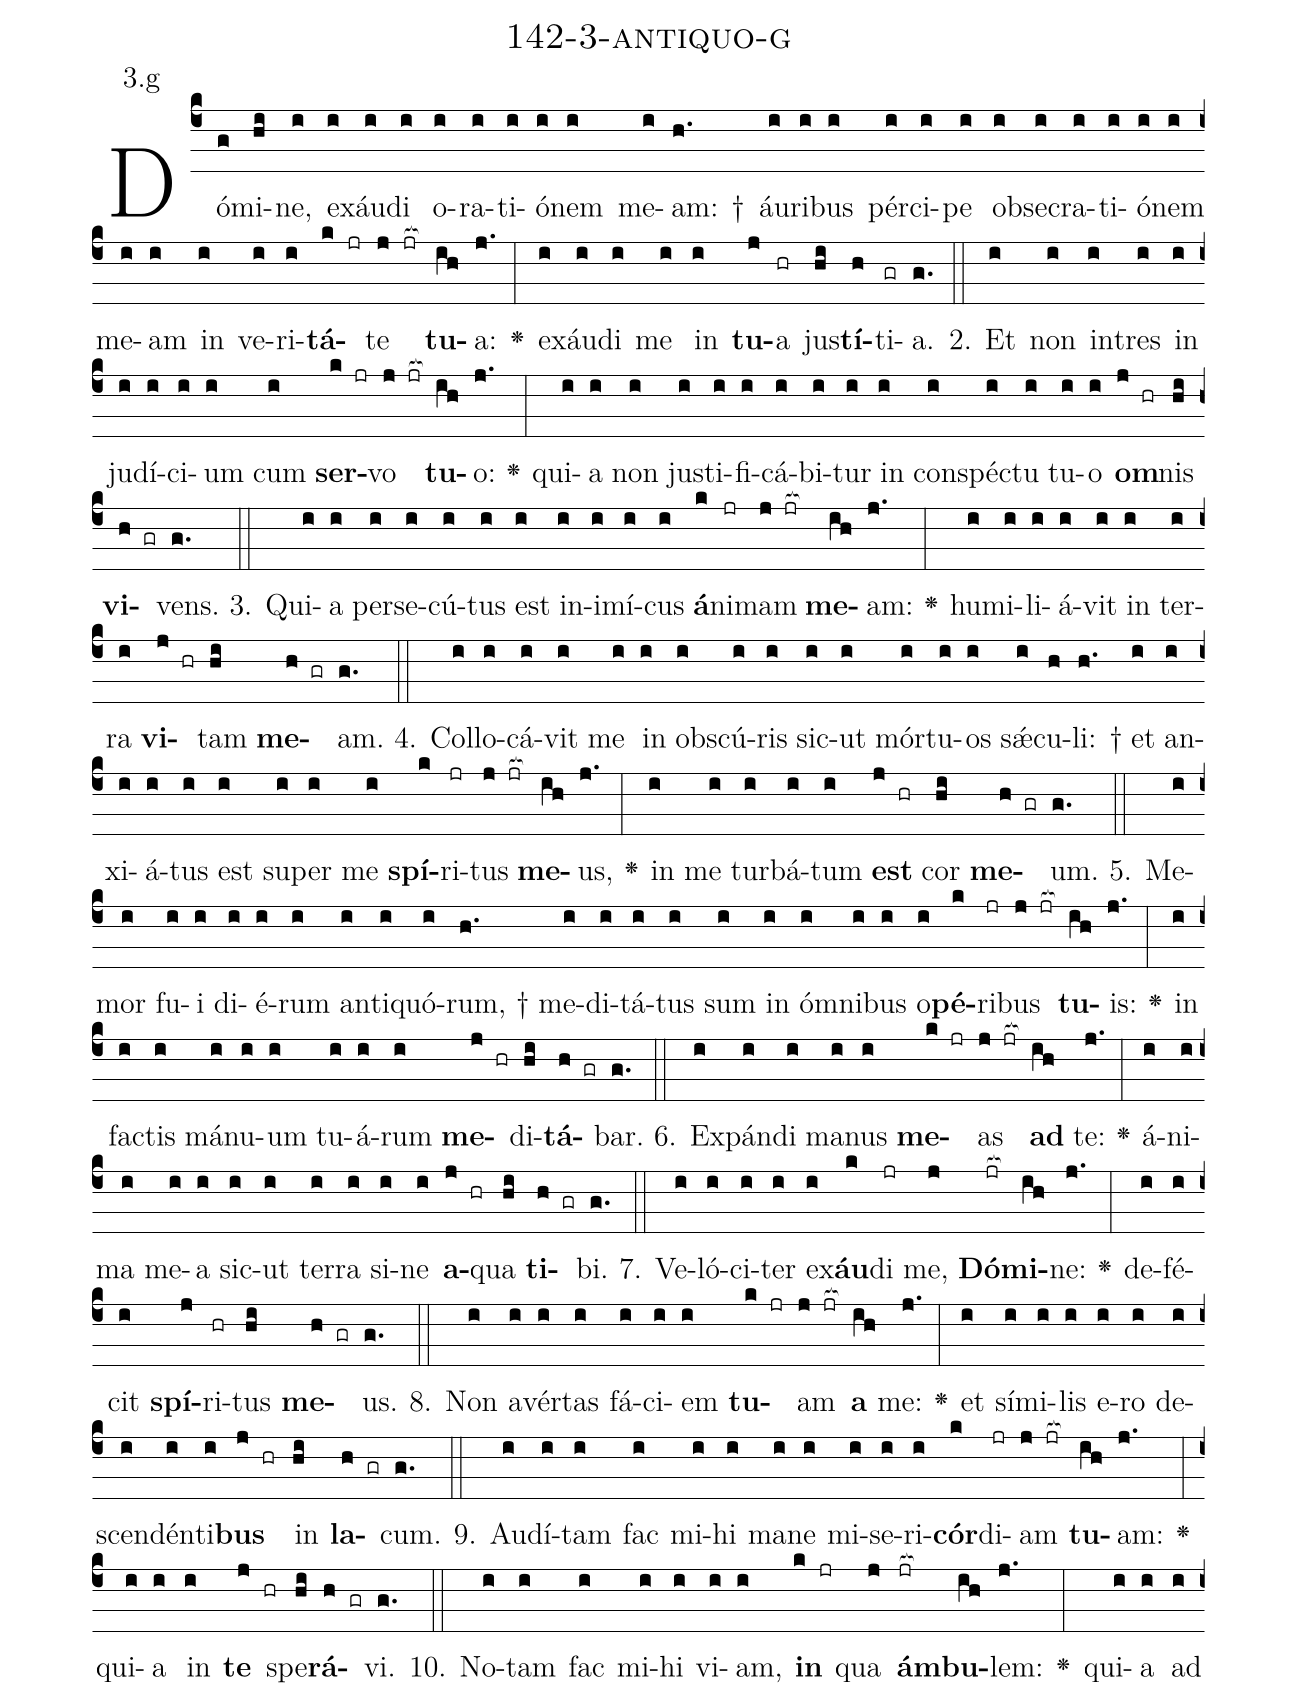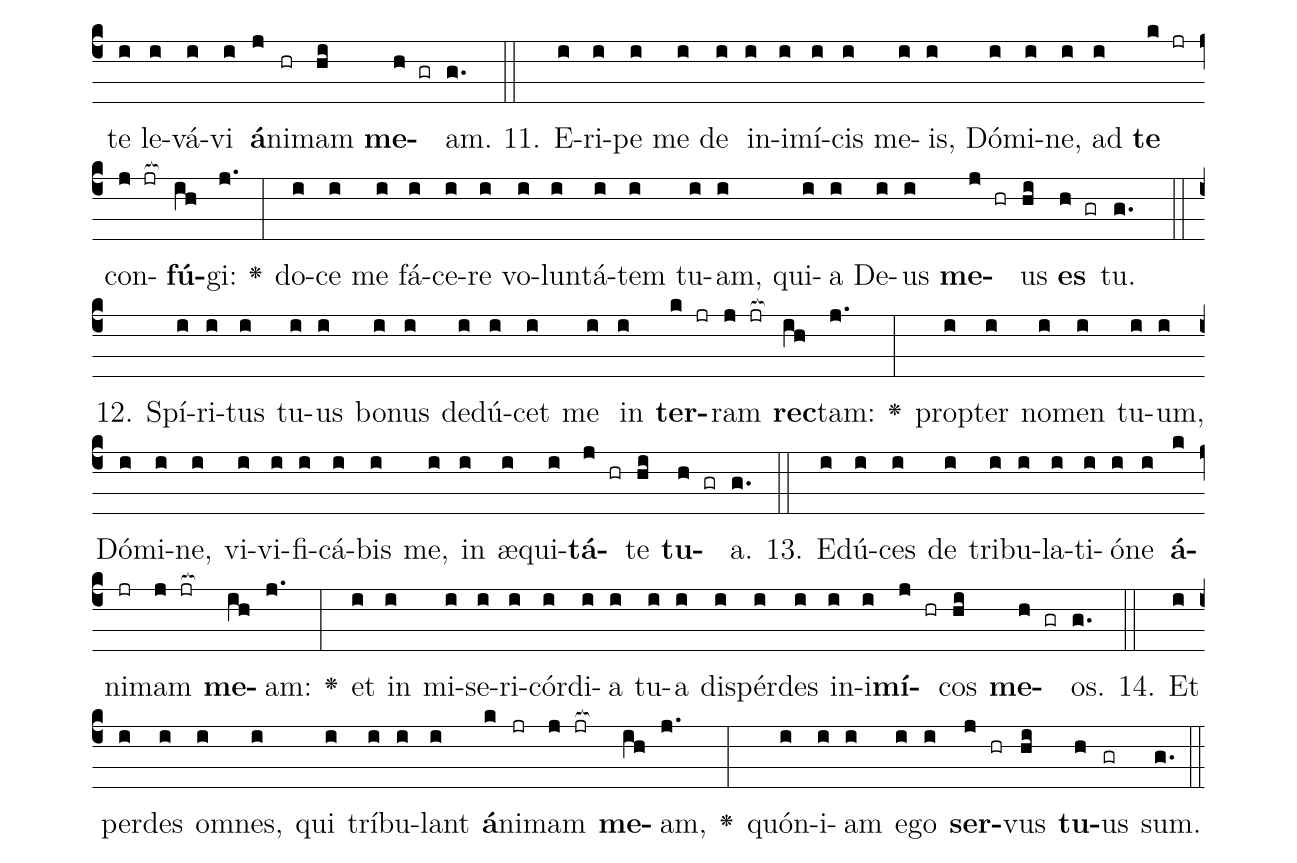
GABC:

name: 142-3-antiquo-g;
annotation: 3.g;
%%
(c4)Dó(g)mi(hi)ne,(i) ex(i)áu(i)di(i) o(i)ra(i)ti(i)ó(i)nem(i) me(i)am: †(h.) áu(i)ri(i)bus(i) pér(i)ci(i)pe(i) ob(i)se(i)cra(i)ti(i)ó(i)nem(i) me(i)am(i) in(i) ve(i)ri(i)<b>tá</b>(k jr)te(j jr[ocb:1{]) <b>tu</b>(ih[ocb:0}])a:(j.) <v>\greheightstar</v>(:) ex(i)áu(i)di(i) me(i) in(i) <b>tu</b>(j)a(hr) jus(hi)<b>tí</b>(h)ti(gr)a.(g.) (::)
2. Et(i) non(i) in(i)tres(i) in(i) ju(i)dí(i)ci(i)um(i) cum(i) <b>ser</b>(k jr)vo(j jr[ocb:1{]) <b>tu</b>(ih[ocb:0}])o:(j.) <v>\greheightstar</v>(:) qui(i)a(i) non(i) jus(i)ti(i)fi(i)cá(i)bi(i)tur(i) in(i) con(i)spéc(i)tu(i) tu(i)o(i) <b>om</b>(j hr)nis(hi) <b>vi</b>(h gr)vens.(g.) (::)
3. Qui(i)a(i) per(i)se(i)cú(i)tus(i) est(i) in(i)i(i)mí(i)cus(i) <b>á</b>(k)ni(jr)mam(j jr[ocb:1{]) <b>me</b>(ih[ocb:0}])am:(j.) <v>\greheightstar</v>(:) hu(i)mi(i)li(i)á(i)vit(i) in(i) ter(i)ra(i) <b>vi</b>(j hr)tam(hi) <b>me</b>(h gr)am.(g.) (::)
4. Col(i)lo(i)cá(i)vit(i) me(i) in(i) obs(i)cú(i)ris(i) sic(i)ut(i) mór(i)tu(i)os(i) sǽ(i)cu(h)li: †(h.) et(i) an(i)xi(i)á(i)tus(i) est(i) su(i)per(i) me(i) <b>spí</b>(k)ri(jr)tus(j jr[ocb:1{]) <b>me</b>(ih[ocb:0}])us,(j.) <v>\greheightstar</v>(:) in(i) me(i) tur(i)bá(i)tum(i) <b>est</b>(j hr) cor(hi) <b>me</b>(h gr)um.(g.) (::)
5. Me(i)mor(i) fu(i)i(i) di(i)é(i)rum(i) an(i)ti(i)quó(i)rum, †(h.) me(i)di(i)tá(i)tus(i) sum(i) in(i) óm(i)ni(i)bus(i) o(i)<b>pé</b>(k)ri(jr)bus(j jr[ocb:1{]) <b>tu</b>(ih[ocb:0}])is:(j.) <v>\greheightstar</v>(:) in(i) fac(i)tis(i) má(i)nu(i)um(i) tu(i)á(i)rum(i) <b>me</b>(j hr)di(hi)<b>tá</b>(h gr)bar.(g.) (::)
6. Ex(i)pán(i)di(i) ma(i)nus(i) <b>me</b>(k jr)as(j jr[ocb:1{]) <b>ad</b>(ih[ocb:0}]) te:(j.) <v>\greheightstar</v>(:) á(i)ni(i)ma(i) me(i)a(i) sic(i)ut(i) ter(i)ra(i) si(i)ne(i) <b>a</b>(j hr)qua(hi) <b>ti</b>(h gr)bi.(g.) (::)
7. Ve(i)ló(i)ci(i)ter(i) ex(i)<b>áu</b>(k)di(jr) me,(j) <b>Dó</b>(jr[ocb:1{])<b>mi</b>(ih[ocb:0}])ne:(j.) <v>\greheightstar</v>(:) de(i)fé(i)cit(i) <b>spí</b>(j)ri(hr)tus(hi) <b>me</b>(h gr)us.(g.) (::)
8. Non(i) a(i)vér(i)tas(i) fá(i)ci(i)em(i) <b>tu</b>(k jr)am(j jr[ocb:1{]) <b>a</b>(ih[ocb:0}]) me:(j.) <v>\greheightstar</v>(:) et(i) sí(i)mi(i)lis(i) e(i)ro(i) de(i)scen(i)dén(i)ti(i)<b>bus</b>(j hr) in(hi) <b>la</b>(h gr)cum.(g.) (::)
9. Au(i)dí(i)tam(i) fac(i) mi(i)hi(i) ma(i)ne(i) mi(i)se(i)ri(i)<b>cór</b>(k)di(jr)am(j jr[ocb:1{]) <b>tu</b>(ih[ocb:0}])am:(j.) <v>\greheightstar</v>(:) qui(i)a(i) in(i) <b>te</b>(j hr) spe(hi)<b>rá</b>(h gr)vi.(g.) (::)
10. No(i)tam(i) fac(i) mi(i)hi(i) vi(i)am,(i) <b>in</b>(k jr) qua(j) <b>ám</b>(jr[ocb:1{])<b>bu</b>(ih[ocb:0}])lem:(j.) <v>\greheightstar</v>(:) qui(i)a(i) ad(i) te(i) le(i)vá(i)vi(i) <b>á</b>(j)ni(hr)mam(hi) <b>me</b>(h gr)am.(g.) (::)
11. E(i)ri(i)pe(i) me(i) de(i) in(i)i(i)mí(i)cis(i) me(i)is,(i) Dó(i)mi(i)ne,(i) ad(i) <b>te</b>(k jr) con(j jr[ocb:1{])<b>fú</b>(ih[ocb:0}])gi:(j.) <v>\greheightstar</v>(:) do(i)ce(i) me(i) fá(i)ce(i)re(i) vo(i)lun(i)tá(i)tem(i) tu(i)am,(i) qui(i)a(i) De(i)us(i) <b>me</b>(j hr)us(hi) <b>es</b>(h gr) tu.(g.) (::)
12. Spí(i)ri(i)tus(i) tu(i)us(i) bo(i)nus(i) de(i)dú(i)cet(i) me(i) in(i) <b>ter</b>(k jr)ram(j jr[ocb:1{]) <b>rec</b>(ih[ocb:0}])tam:(j.) <v>\greheightstar</v>(:) prop(i)ter(i) no(i)men(i) tu(i)um,(i) Dó(i)mi(i)ne,(i) vi(i)vi(i)fi(i)cá(i)bis(i) me,(i) in(i) æ(i)qui(i)<b>tá</b>(j hr)te(hi) <b>tu</b>(h gr)a.(g.) (::)
13. E(i)dú(i)ces(i) de(i) tri(i)bu(i)la(i)ti(i)ó(i)ne(i) <b>á</b>(k)ni(jr)mam(j jr[ocb:1{]) <b>me</b>(ih[ocb:0}])am:(j.) <v>\greheightstar</v>(:) et(i) in(i) mi(i)se(i)ri(i)cór(i)di(i)a(i) tu(i)a(i) dis(i)pér(i)des(i) in(i)i(i)<b>mí</b>(j hr)cos(hi) <b>me</b>(h gr)os.(g.) (::)
14. Et(i) per(i)des(i) om(i)nes,(i) qui(i) trí(i)bu(i)lant(i) <b>á</b>(k)ni(jr)mam(j jr[ocb:1{]) <b>me</b>(ih[ocb:0}])am,(j.) <v>\greheightstar</v>(:) quón(i)i(i)am(i) e(i)go(i) <b>ser</b>(j hr)vus(hi) <b>tu</b>(h)us(gr) sum.(g.) (::)
